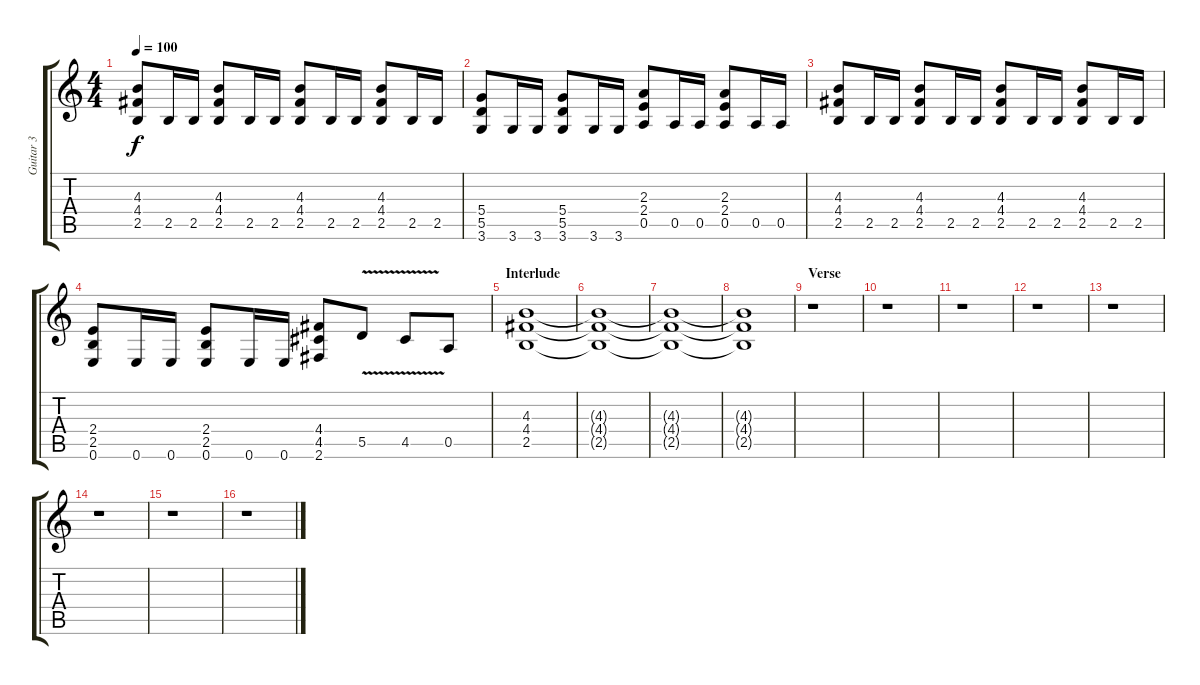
\track ("Guitar 3" "Guitar 3") {instrument distortionguitar}
\staff {score tabs}
\tuning (E4 B3 G3 D3 A2 E2) {hide}
\ts (4 4)
\tempo 100
\clef g2
\ks c
(4.3 4.4 2.5).8{dy f} 2.5.16 2.5.16 (4.3 4.4 2.5).8 2.5.16 2.5.16 (4.3 4.4 2.5).8 2.5.16 2.5.16 (4.3 4.4 2.5).8 2.5.16 2.5.16 |
(5.4 5.5 3.6).8 3.6.16 3.6.16 (5.4 5.5 3.6).8 3.6.16 3.6.16 (2.3 2.4 0.5).8 0.5.16 0.5.16 (2.3 2.4 0.5).8 0.5.16 0.5.16 |
(4.3 4.4 2.5).8 2.5.16 2.5.16 (4.3 4.4 2.5).8 2.5.16 2.5.16 (4.3 4.4 2.5).8 2.5.16 2.5.16 (4.3 4.4 2.5).8 2.5.16 2.5.16 |
(2.4 2.5 0.6).8 0.6.16 0.6.16 (2.4 2.5 0.6).8 0.6.16 0.6.16 (4.4 4.5 2.6).8 5.5{v}.8 4.5{v}.8 0.5.8 |
\section ("" "Interlude")
(4.3 4.4 2.5).1 |
(4.3{t} 4.4{t} 2.5{t}).1 |
(4.3{t} 4.4{t} 2.5{t}).1 |
(4.3{t} 4.4{t} 2.5{t}).1 |
\section ("" "Verse")
r.1 |
r.1 |
r.1 |
r.1 |
r.1 |
r.1 |
r.1 |
r.1
